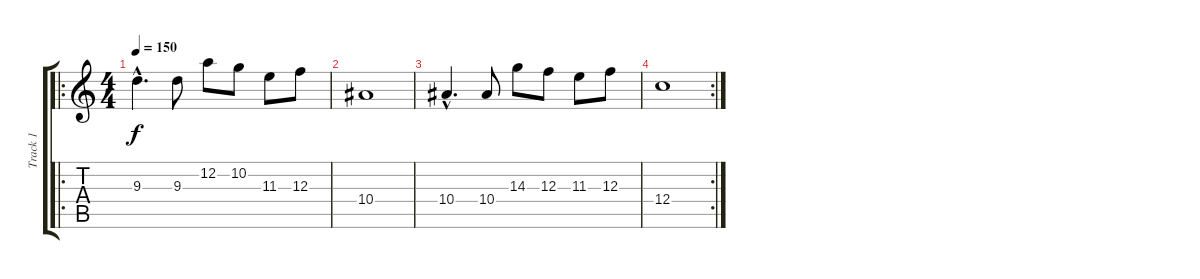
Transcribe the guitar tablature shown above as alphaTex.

\track ("Track 1" "Track 1") {instrument distortionguitar}
\staff {score tabs}
\tuning (D4 A3 F3 C3 G2 D2) {hide}
\ro
\ts (4 4)
\tempo 150
\clef g2
\ks c
9.3{hac}.4{d dy f instrument distortionguitar} 9.3.8 12.2.8 10.2.8 11.3.8 12.3.8 |
10.4.1 |
10.4{hac}.4{d} 10.4.8 14.3.8 12.3.8 11.3.8 12.3.8 |
\rc 2
12.4.1
